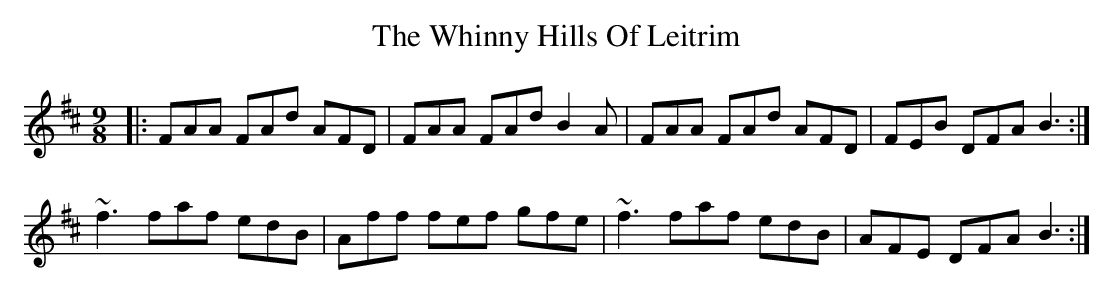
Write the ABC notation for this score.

X:1
T: The Whinny Hills Of Leitrim
M: 9/8
L: 1/8
K: Dmaj
|:FAA FAd AFD|FAA FAd B2A|FAA FAd AFD|FEB DFA B3:|
~f3 faf edB|Aff fef gfe|~f3 faf edB|AFE DFA B3:|
